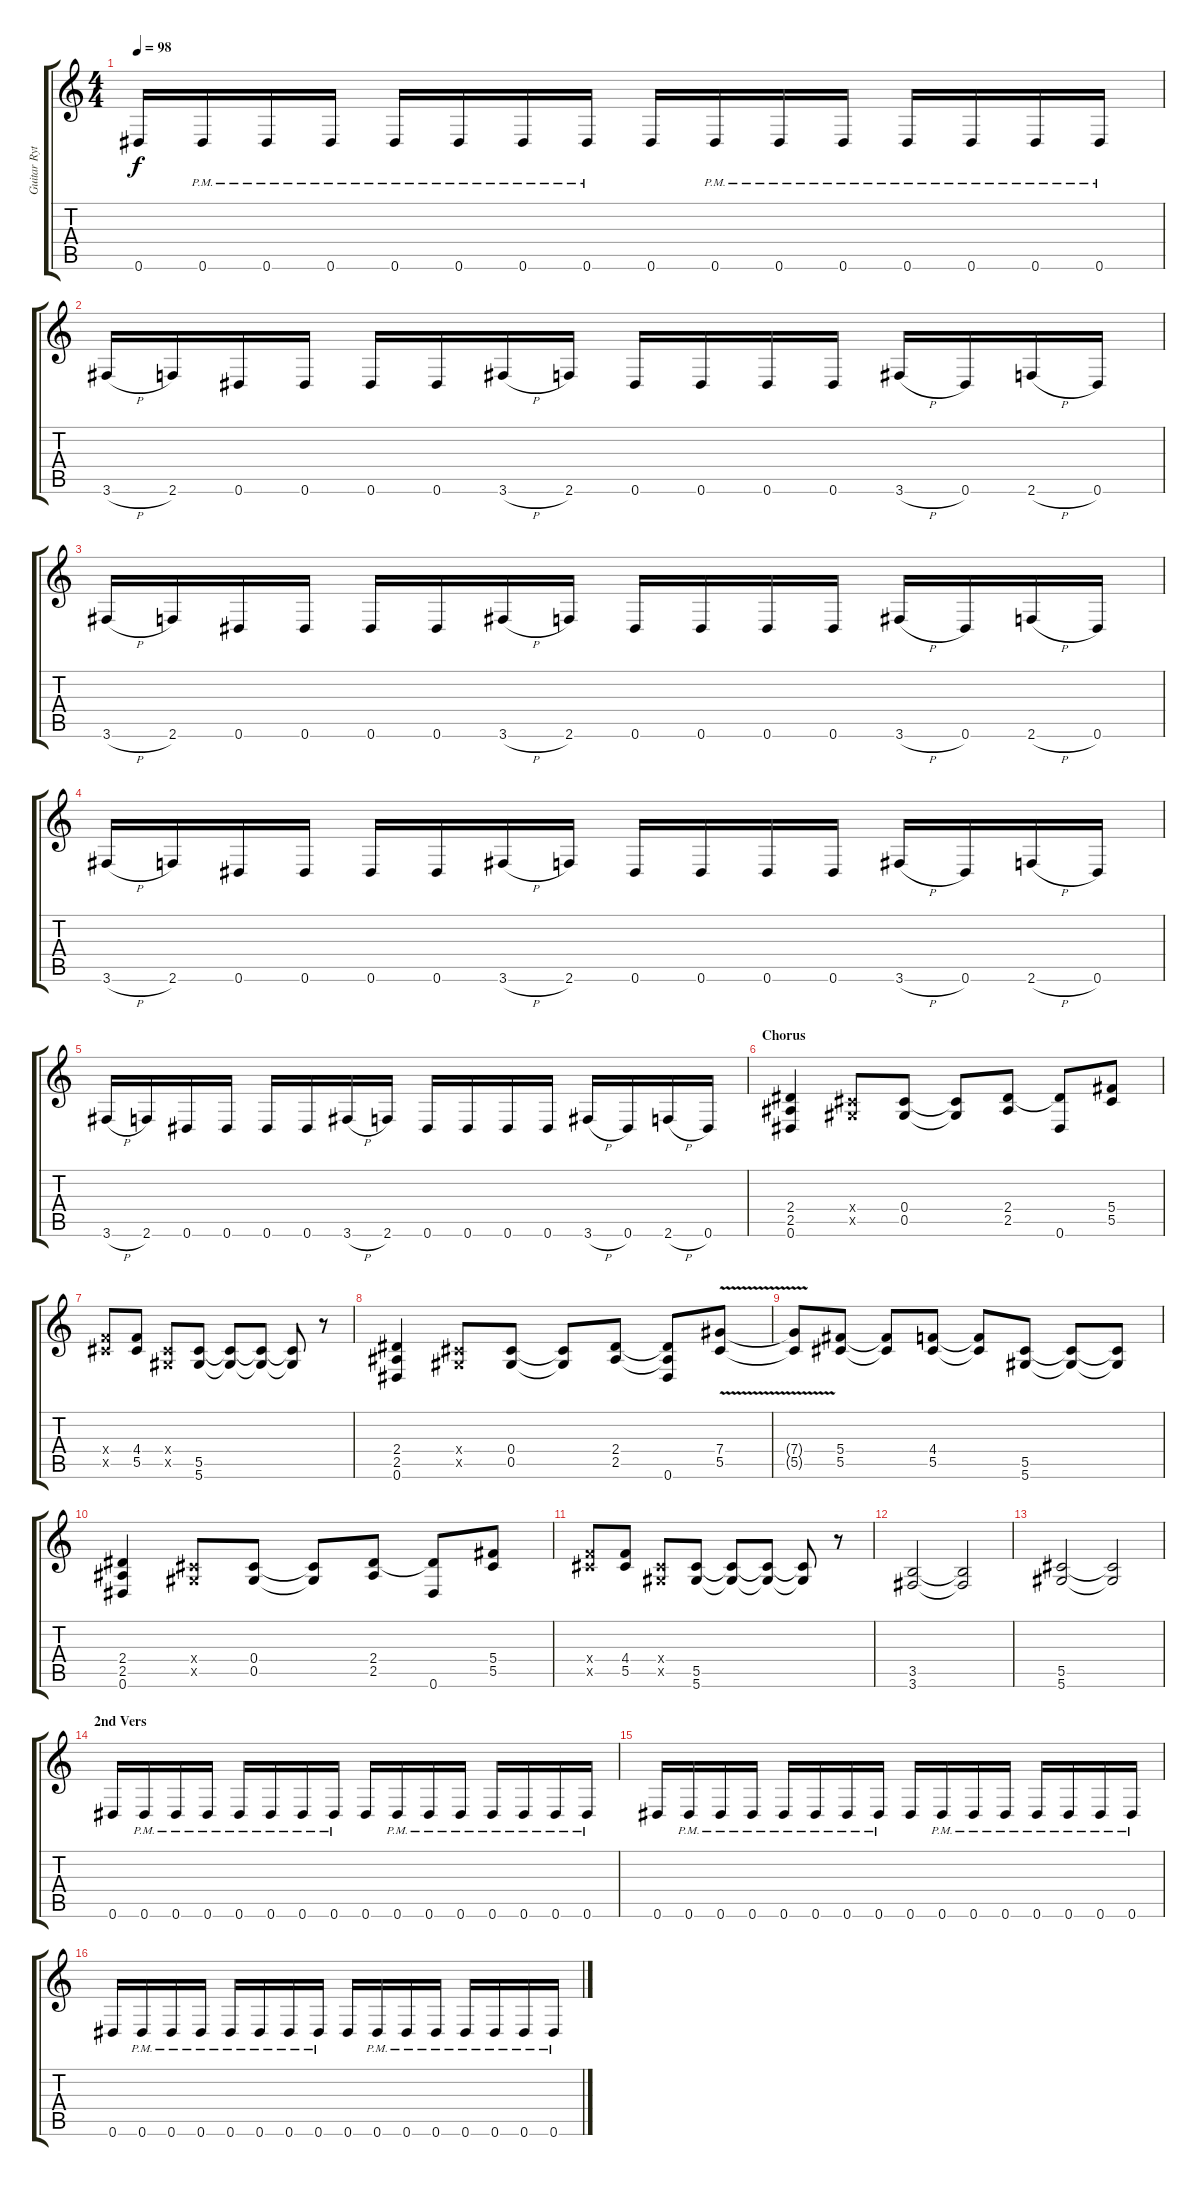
\track ("Guitar Rythm" "Guitar Ryt") {instrument distortionguitar}
\staff {score tabs}
\tuning (Eb4 Bb3 Gb3 Db3 Ab2 Eb2) {hide}
\ts (4 4)
\tempo 98
\clef g2
\ks c
0.6.16{dy f} 0.6{pm}.16 0.6{pm}.16 0.6{pm}.16 0.6{pm}.16 0.6{pm}.16 0.6{pm}.16 0.6{pm}.16 0.6.16 0.6{pm}.16 0.6{pm}.16 0.6{pm}.16 0.6{pm}.16 0.6{pm}.16 0.6{pm}.16 0.6{pm}.16 |
3.6{h}.16 2.6.16 0.6.16 0.6.16 0.6.16 0.6.16 3.6{h}.16 2.6.16 0.6.16 0.6.16 0.6.16 0.6.16 3.6{h}.16 0.6.16 2.6{h}.16 0.6.16 |
3.6{h}.16 2.6.16 0.6.16 0.6.16 0.6.16 0.6.16 3.6{h}.16 2.6.16 0.6.16 0.6.16 0.6.16 0.6.16 3.6{h}.16 0.6.16 2.6{h}.16 0.6.16 |
3.6{h}.16 2.6.16 0.6.16 0.6.16 0.6.16 0.6.16 3.6{h}.16 2.6.16 0.6.16 0.6.16 0.6.16 0.6.16 3.6{h}.16 0.6.16 2.6{h}.16 0.6.16 |
3.6{h}.16 2.6.16 0.6.16 0.6.16 0.6.16 0.6.16 3.6{h}.16 2.6.16 0.6.16 0.6.16 0.6.16 0.6.16 3.6{h}.16 0.6.16 2.6{h}.16 0.6.16 |
\section ("" "Chorus")
(2.4 2.5 0.6).4 (0.4{x} 0.5{x}).8 (0.4 0.5).8 (0.4{t} 0.5{t}).8 (2.4 2.5).8 (2.4{t} 0.6).8 (5.4 5.5).8 |
(4.4{x} 5.5{x}).8 (4.4 5.5).8 (0.4{x} 0.5{x}).8 (5.5 5.6).8 (5.5{t} 5.6{t}).8 (5.5{t} 5.6{t}).8 (5.5{t} 5.6{t}).8 r.8 |
(2.4 2.5 0.6).4 (0.4{x} 0.5{x}).8 (0.4 0.5).8 (0.4{t} 0.5{t}).8 (2.4 2.5).8 (2.4{t} 2.5{t} 0.6).8 (7.4{v} 5.5{v}).8 |
(7.4{t} 5.5{t}).8 (5.4 5.5).8 (5.4{t} 5.5{t}).8 (4.4 5.5).8 (4.4{t} 5.5{t}).8 (5.5 5.6).8 (5.5{t} 5.6{t}).8 (5.5{t} 5.6{t}).8 |
(2.4 2.5 0.6).4 (0.4{x} 0.5{x}).8 (0.4 0.5).8 (0.4{t} 0.5{t}).8 (2.4 2.5).8 (2.4{t} 0.6).8 (5.4 5.5).8 |
(4.4{x} 5.5{x}).8 (4.4 5.5).8 (0.4{x} 0.5{x}).8 (5.5 5.6).8 (5.5{t} 5.6{t}).8 (5.5{t} 5.6{t}).8 (5.5{t} 5.6{t}).8 r.8 |
(3.5 3.6).2 (3.5{t} 3.6{t}).2 |
(5.5 5.6).2 (5.5{t} 5.6{t}).2 |
\section ("" "2nd Vers")
0.6.16 0.6{pm}.16 0.6{pm}.16 0.6{pm}.16 0.6{pm}.16 0.6{pm}.16 0.6{pm}.16 0.6{pm}.16 0.6.16 0.6{pm}.16 0.6{pm}.16 0.6{pm}.16 0.6{pm}.16 0.6{pm}.16 0.6{pm}.16 0.6{pm}.16 |
0.6.16 0.6{pm}.16 0.6{pm}.16 0.6{pm}.16 0.6{pm}.16 0.6{pm}.16 0.6{pm}.16 0.6{pm}.16 0.6.16 0.6{pm}.16 0.6{pm}.16 0.6{pm}.16 0.6{pm}.16 0.6{pm}.16 0.6{pm}.16 0.6{pm}.16 |
0.6.16 0.6{pm}.16 0.6{pm}.16 0.6{pm}.16 0.6{pm}.16 0.6{pm}.16 0.6{pm}.16 0.6{pm}.16 0.6.16 0.6{pm}.16 0.6{pm}.16 0.6{pm}.16 0.6{pm}.16 0.6{pm}.16 0.6{pm}.16 0.6{pm}.16
